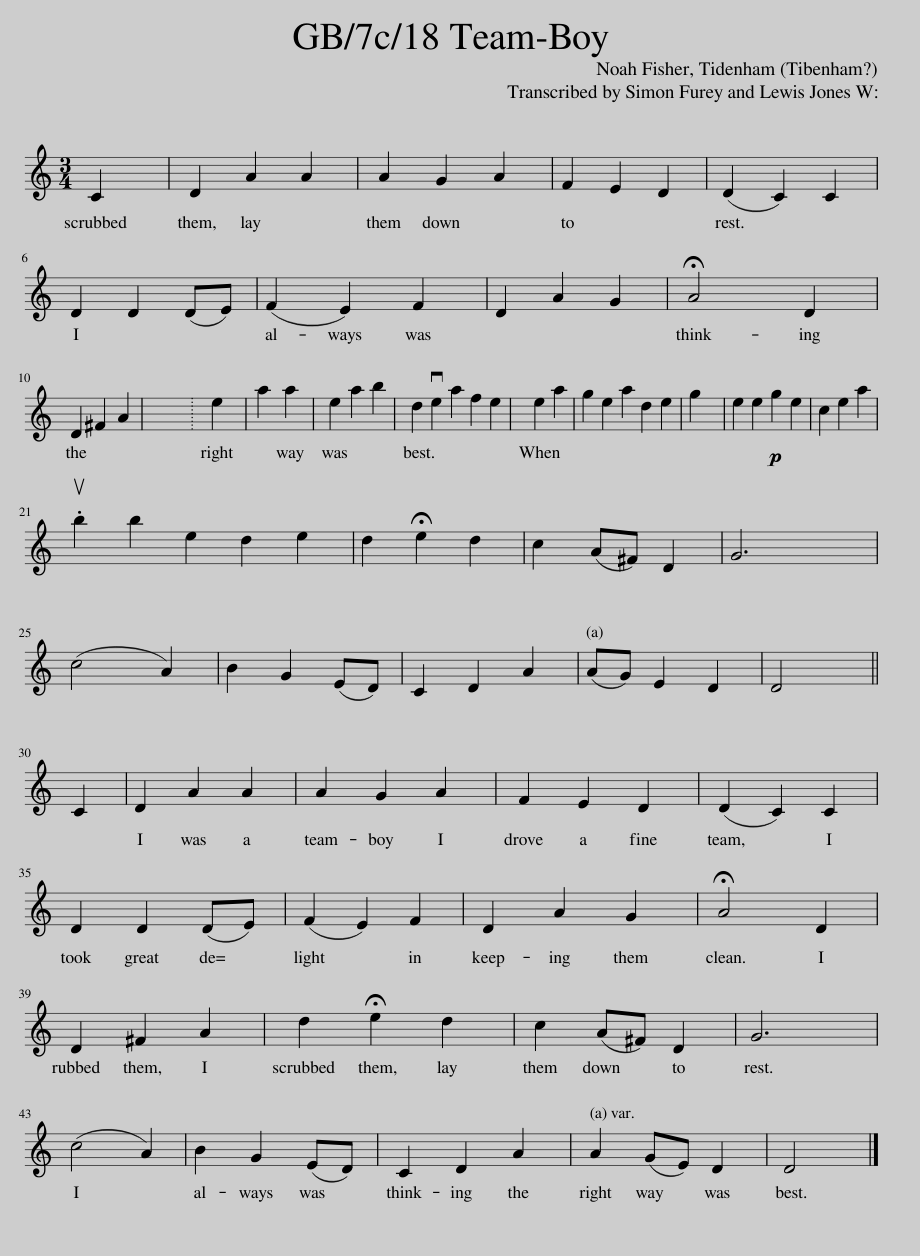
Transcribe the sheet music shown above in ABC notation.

X:1
L:1/8
M:3/4
I:linebreak $
K:C
V:1 treble
V:1
 C2 | D2 A2 A2 | A2 G2 A2 | F2 E2 D2 | (D2 C2) C2 |$ %5
 D2 D2 (DE) | (F2 E2) F2 | D2 A2 G2 | !fermata!A4 D2 |$ D2 ^F2 A2 | %10
 x6 | e2 | a2 a2 | e2 a2 b2 | d2 ve2 a2 f2 e2 | %15
 e2 a2 | g2 e2 a2 d2 e2 | g2 | e2 e2!p! g2 e2 | c2 e2 a2 |$ %20
 .ub2 b2 e2 d2 e2 | d2 !fermata!e2 d2 | c2 (A^F) D2 | G6 |$ (c4 A2) | %25
 B2 G2 (ED) | C2 D2 A2 | (AG) E2 D2 | D4 ||$ C2 | %30
 D2 A2 A2 | A2 G2 A2 | F2 E2 D2 | (D2 C2) C2 |$ D2 D2 (DE) | %35
 (F2 E2) F2 | D2 A2 G2 | !fermata!A4 D2 |$ D2 ^F2 A2 | d2 !fermata!e2 d2 | %40
 c2 (A^F) D2 | G6 |$ (c4 A2) | B2 G2 (ED) | C2 D2 A2 | %45
 A2 (GE) D2 | D4 |] %47
